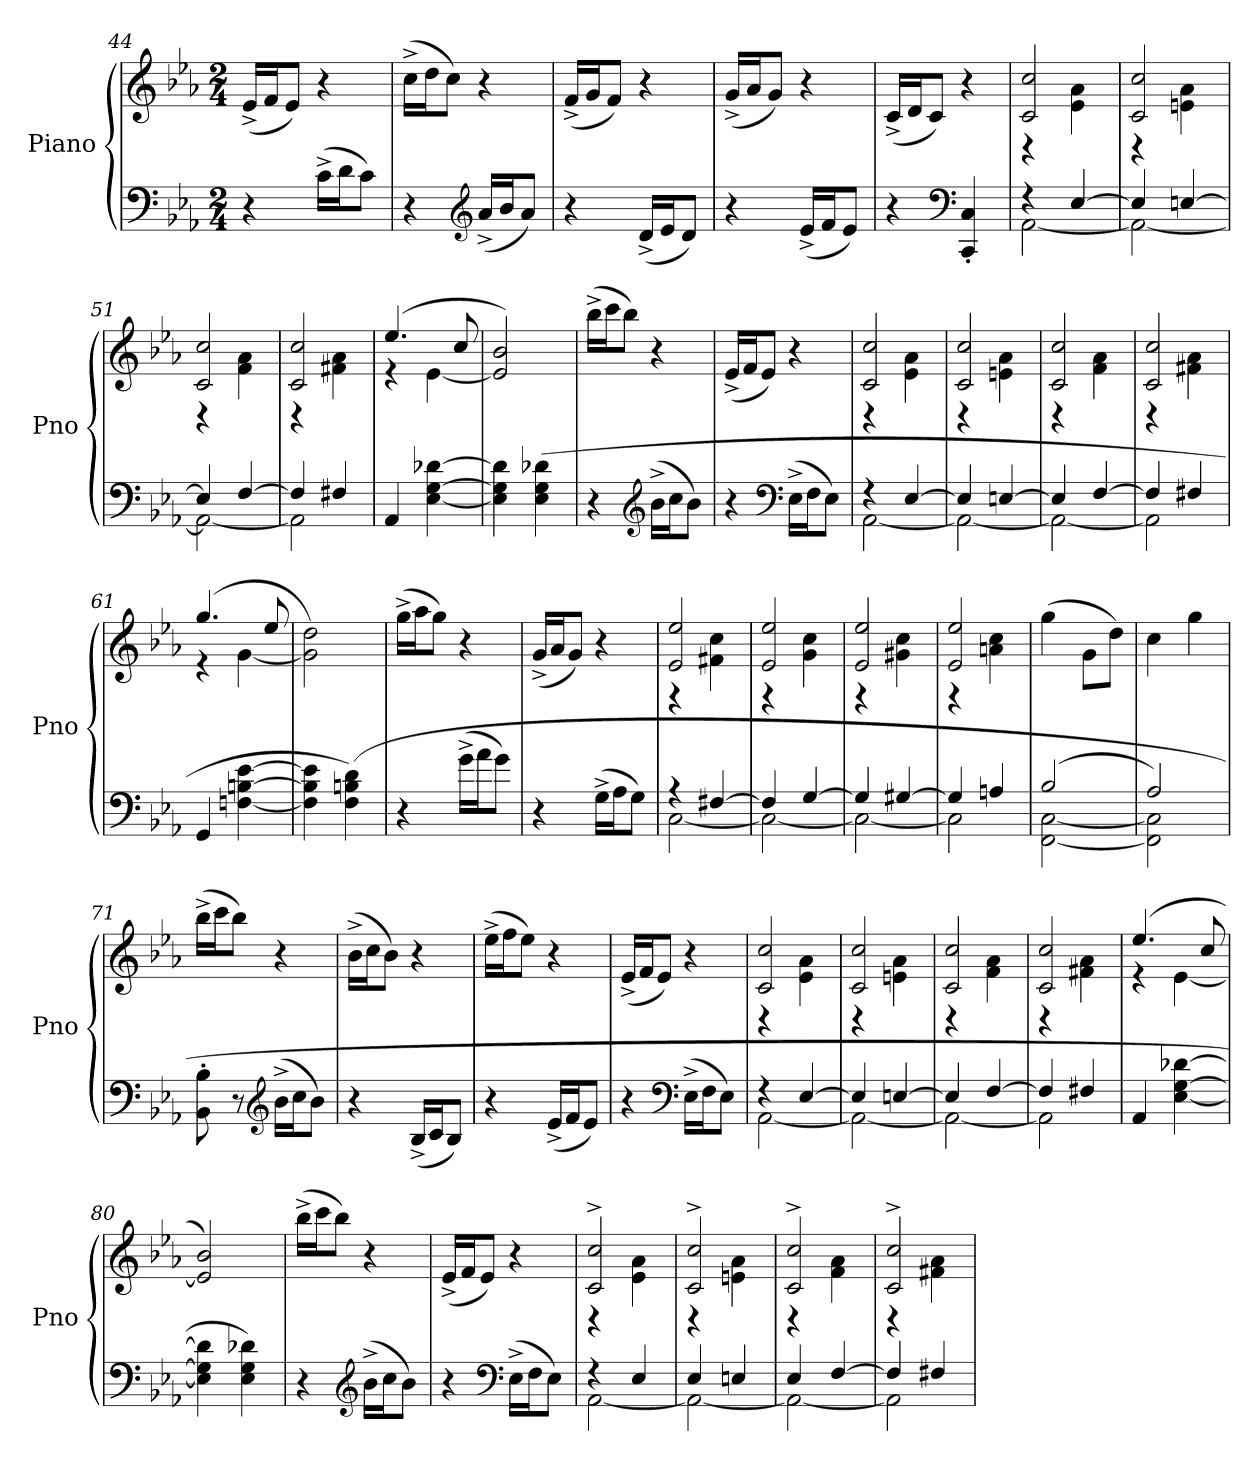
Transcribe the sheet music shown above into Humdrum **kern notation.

**kern	**kern
*part1	*part1
*staff2	*staff1
*I"Piano	*
*I'Pno	*
*clefF4	*clefG2
*k[b-e-a-]	*k[b-e-a-]
*M2/4	*M2/4
=44	=44
4r	(16e-^/LL
.	16f/J
.	8e-/J)
(16c^\LL	4r
16d\J	.
8c\J)	.
=45	=45
4r	(16cc^\LL
.	16dd\J
.	8cc\J)
*clefG2	*
(16a-^/LL	4r
16b-/J	.
8a-/J)	.
=46	=46
4r	(16f^/LL
.	16g/J
.	8f/J)
(16d^/LL	4r
16e-/J	.
8d/J)	.
=47	=47
4r	(16g^/LL
.	16a-/J
.	8g/J)
(16e-^/LL	4r
16f/J	.
8e-/J)	.
=48	=48
4r	(16c^/LL
.	16d/J
.	8c/J)
*clefF4	*
4CC'/ 4C'/	4r
=49	=49
*^	*^
4r	[2AA-\	2c/ 2cc/	4r
[4E-/	.	.	4e-\ 4a-\
=50	=50	=50	=50
4E-/]	2AA-\_	2c/ 2cc/	4r
[4En/	.	.	4en\ 4a-\
=51	=51	=51	=51
4E/]	2AA-\_	2c/ 2cc/	4r
[4F/	.	.	4f\ 4a-\
=52	=52	=52	=52
4F/]	2AA-\]	2c/ 2cc/	4r
4F#X/	.	.	4f#X\ 4a-\
*v	*v	*	*
=53	=53	=53
4AA-/	(4.ee-/	4r
[4E-\ [4G\ [4d-X\	.	[4e-\
.	8cc/	.
*	*v	*v
=54	=54
4E-]\ 4G]\ 4d-]\	2e-]/ 2b-/)
(4E-\ 4G\ 4d-X\	.
=55	=55
4r	(16bb-^\LL
.	16ccc\J
.	8bb-\J)
*clefG2	*
(16b-^\LL	4r
16cc\J	.
8b-\J)	.
=56	=56
4r	(16e-^/LL
.	16f/J
.	8e-/J)
*clefF4	*
(16E-^\LL	4r
16F\J	.
8E-\J)	.
=57	=57
*^	*^
4r	[2AA-\	2c/ 2cc/	4r
[4E-/	.	.	4e-\ 4a-\
=58	=58	=58	=58
4E-/]	2AA-\_	2c/ 2cc/	4r
[4En/	.	.	4en\ 4a-\
=59	=59	=59	=59
4E/]	2AA-\_	2c/ 2cc/	4r
[4F/	.	.	4f\ 4a-\
=60	=60	=60	=60
4F/]	2AA-\]	2c/ 2cc/	4r
4F#X/	.	.	4f#X\ 4a-\
*v	*v	*	*
=61	=61	=61
4GG/	(4.gg/	4r
[4Fn\ [4Bn\ [4e-\	.	[4g\
.	8ee-/	.
*	*v	*v
=62	=62
4F]\ 4B]\ 4e-]\	2g]\ 2dd\)
(4F\ 4Bn\ 4d\)	.
=63	=63
4r	(16gg^\LL
.	16aa-\J
.	8gg\J)
(16g^\LL	4r
16a-\J	.
8g\J)	.
=64	=64
4r	(16g^/LL
.	16a-/J
.	8g/J)
(16G^\LL	4r
16A-\J	.
8G\J)	.
=65	=65
*^	*^
4r	[2C\	2e-/ 2ee-/	4r
[4F#X/	.	.	4f#X\ 4cc\
=66	=66	=66	=66
4F#/]	2C\_	2e-/ 2ee-/	4r
[4G/	.	.	4g\ 4cc\
=67	=67	=67	=67
4G/]	2C\_	2e-/ 2ee-/	4r
[4G#X/	.	.	4g#X\ 4cc\
=68	=68	=68	=68
4G#/]	2C\]	2e-/ 2ee-/	4r
4An/	.	.	4an\ 4cc\
*	*	*v	*v
=69	=69	=69
(2B-/	[2FF\ [2C\	(4gg\
.	.	8g\L
.	.	8dd\J)
=70	=70	=70
2A-/)	2FF]\ 2C]\	4cc\
.	.	4gg\
*v	*v	*
=71	=71
8BB-'\ 8B-'\	(16bb-^\LL
.	16ccc\J
8r	8bb-\J)
*clefG2	*
(16b-^\LL	4r
16cc\J	.
8b-\J)	.
=72	=72
4r	(16b-^\LL
.	16cc\J
.	8b-\J)
(16B-^/LL	4r
16c/J	.
8B-/J)	.
=73	=73
4r	(16ee-^\LL
.	16ff\J
.	8ee-\J)
(16e-^/LL	4r
16f/J	.
8e-/J)	.
=74	=74
4r	(16e-^/LL
.	16f/J
.	8e-/J)
*clefF4	*
(16E-^\LL	4r
16F\J	.
8E-\J)	.
=75	=75
*^	*^
4r	[2AA-\	2c/ 2cc/	4r
[4E-/	.	.	4e-\ 4a-\
=76	=76	=76	=76
4E-/]	2AA-\_	2c/ 2cc/	4r
[4En/	.	.	4en\ 4a-\
=77	=77	=77	=77
4E/]	2AA-\_	2c/ 2cc/	4r
[4F/	.	.	4f\ 4a-\
=78	=78	=78	=78
4F/]	2AA-\]	2c/ 2cc/	4r
4F#X/	.	.	4f#X\ 4a-\
*v	*v	*	*
=79	=79	=79
4AA-/	(4.ee-/	4r
[4E-\ [4G\ [4d-X\	.	[4e-\
.	8cc/	.
*	*v	*v
=80	=80
4E-]\ 4G]\ 4d-]\	2e-]/ 2b-/)
4E-\ 4G\ 4d-X\)	.
=81	=81
4r	(16bb-^\LL
.	16ccc\J
.	8bb-\J)
*clefG2	*
(16b-^\LL	4r
16cc\J	.
8b-\J)	.
=82	=82
4r	(16e-^/LL
.	16f/J
.	8e-/J)
*clefF4	*
(16E-^\LL	4r
16F\J	.
8E-\J)	.
=83	=83
*^	*^
4r	[2AA-\	2c^/ 2cc^/	4r
4E-/	.	.	4e-\ 4a-\
=84	=84	=84	=84
4E-/	2AA-\_	2c^/ 2cc^/	4r
4En/	.	.	4en\ 4a-\
=85	=85	=85	=85
4E-/	2AA-\_	2c^/ 2cc^/	4r
[4F/	.	.	4f\ 4a-\
=86	=86	=86	=86
4F/]	2AA-\]	2c^/ 2cc^/	4r
4F#X/	.	.	4f#X\ 4a-\
*v	*v	*	*
*	*v	*v
=	=
*-	*-
